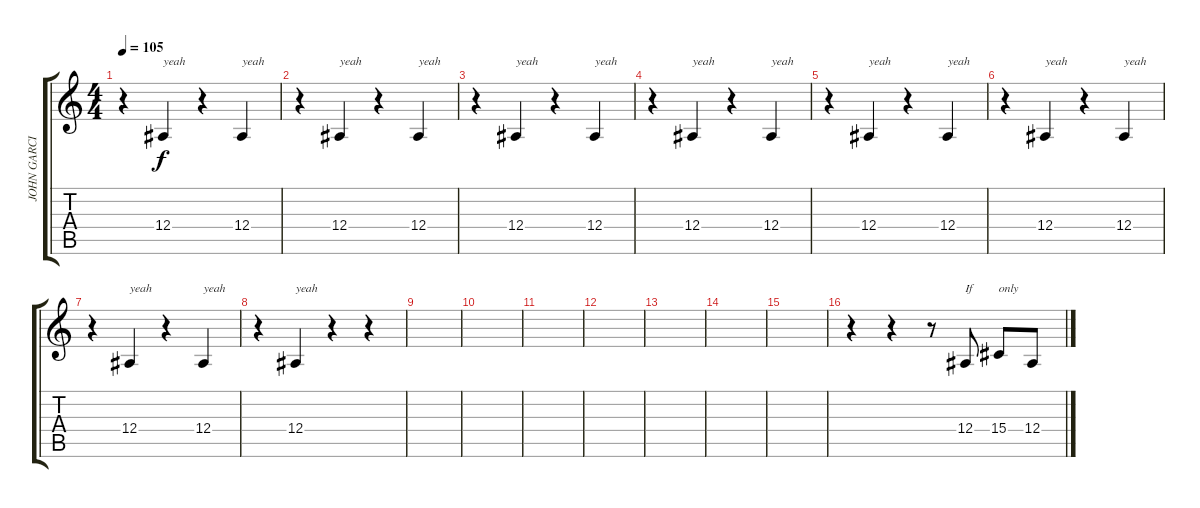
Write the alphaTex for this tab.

\track ("JOHN GARCIA" "JOHN GARCI") {instrument synthvoice}
\staff {score tabs}
\tuning (C4 G3 Eb3 Bb2 F2 C2) {hide}
\ts (4 4)
\tempo 105
\clef g2
\ks c
r.4{dy f} 12.4.4{txt "yeah"} r.4 12.4.4{txt "yeah"} |
r.4 12.4.4{txt "yeah"} r.4 12.4.4{txt "yeah"} |
r.4 12.4.4{txt "yeah"} r.4 12.4.4{txt "yeah"} |
r.4 12.4.4{txt "yeah"} r.4 12.4.4{txt "yeah"} |
r.4 12.4.4{txt "yeah"} r.4 12.4.4{txt "yeah"} |
r.4 12.4.4{txt "yeah"} r.4 12.4.4{txt "yeah"} |
r.4 12.4.4{txt "yeah"} r.4 12.4.4{txt "yeah"} |
r.4 12.4.4{txt "yeah"} r.4 r.4 |
|
|
|
|
|
|
|
r.4 r.4 r.8 12.4.8{txt "If"} 15.4.8{txt "only"} 12.4.8
